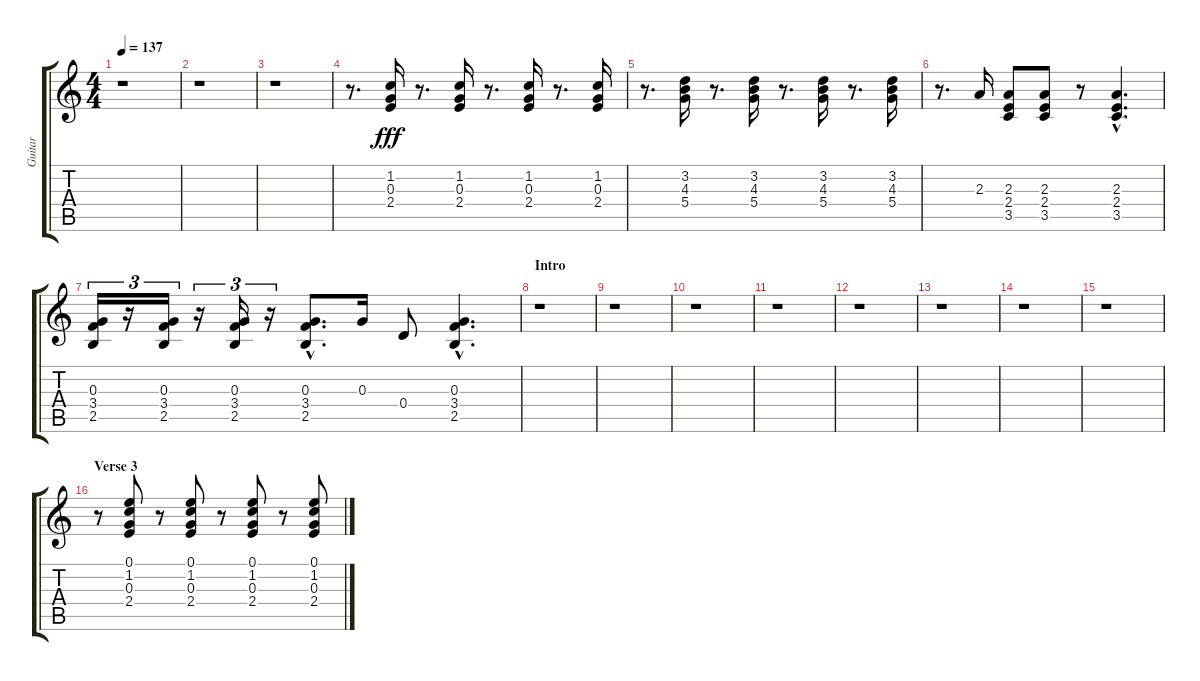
\track ("Guitar" "Guitar") {instrument distortionguitar}
\staff {score tabs}
\tuning (E4 B3 G3 D3 A2 E2) {hide}
\ts (4 4)
\tempo 137
\clef g2
\ks c
r.1{dy fff} |
r.1 |
r.1 |
r.8{d volume 16} (1.2 0.3 2.4).16 r.8{d} (1.2 0.3 2.4).16 r.8{d} (1.2 0.3 2.4).16 r.8{d} (1.2 0.3 2.4).16 |
r.8{d} (3.2 4.3 5.4).16 r.8{d} (3.2 4.3 5.4).16 r.8{d} (3.2 4.3 5.4).16 r.8{d} (3.2 4.3 5.4).16 |
r.8{d} 2.3.16 (2.3 2.4 3.5).8 (2.3 2.4 3.5).8 r.8 (2.3{hac} 2.4{hac} 3.5{hac}).4{d} |
(0.3 3.4 2.5).16{tu (3 2)} r.16{tu (3 2)} (0.3 3.4 2.5).16{tu (3 2)} r.16{tu (3 2)} (0.3 3.4 2.5).16{tu (3 2)} r.16{tu (3 2)} (0.3{hac} 3.4{hac} 2.5{hac}).8{d} 0.3.16 0.4.8 (0.3{hac} 3.4{hac} 2.5{hac}).4{d} |
\section ("" "Intro")
r.1{volume 12} |
r.1 |
r.1 |
r.1 |
r.1 |
r.1 |
r.1 |
r.1 |
\section ("" "Verse 3")
r.8 (0.1 1.2 0.3 2.4).8 r.8 (0.1 1.2 0.3 2.4).8 r.8 (0.1 1.2 0.3 2.4).8 r.8 (0.1 1.2 0.3 2.4).8
